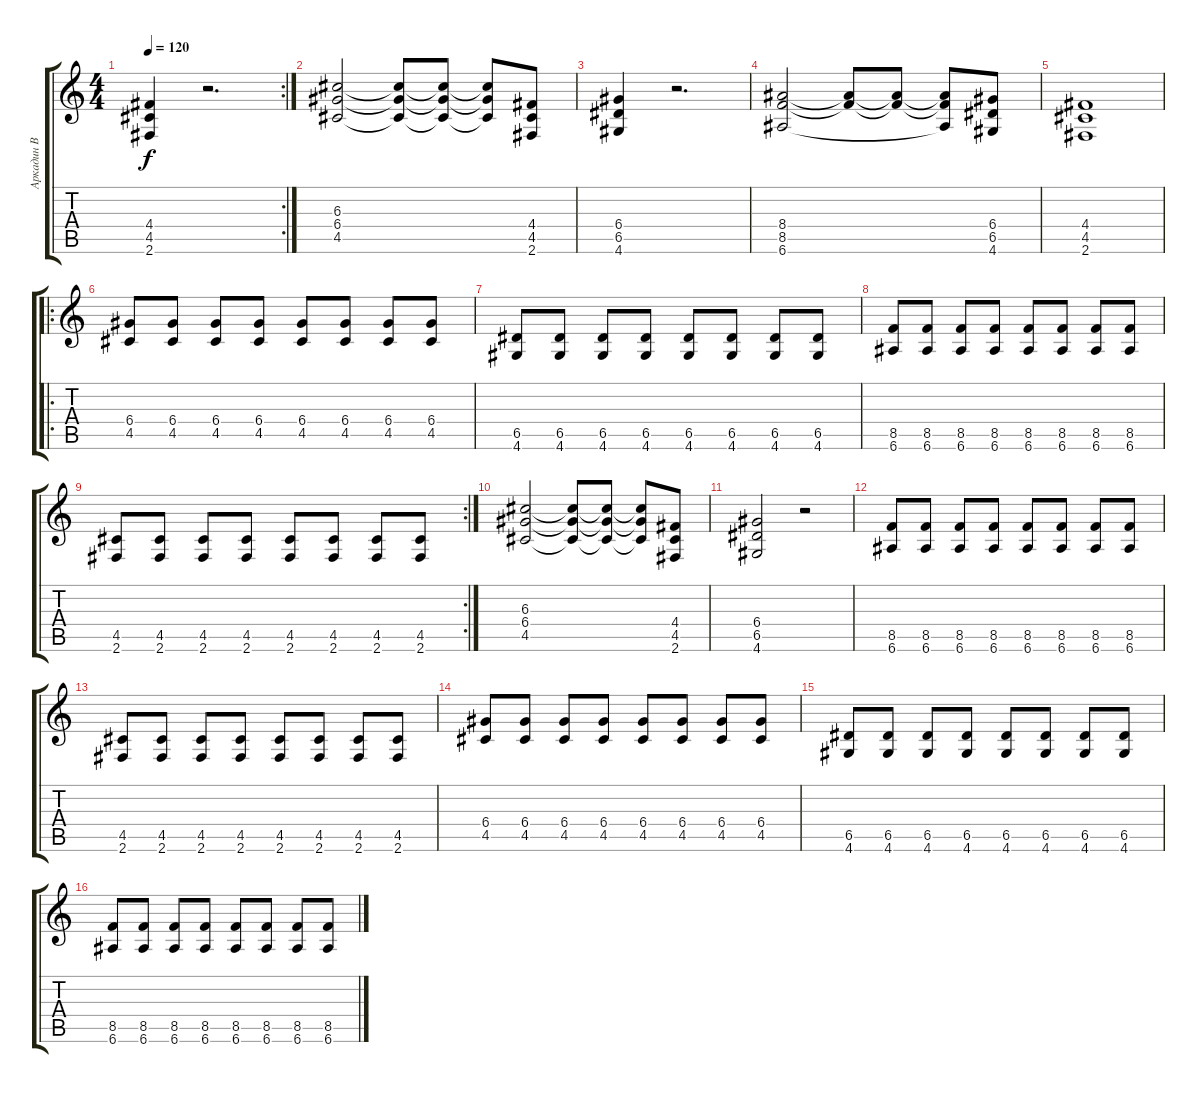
\track ("Аркадин В" "Аркадин В") {instrument distortionguitar}
\staff {score tabs}
\tuning (E4 B3 G3 D3 A2 E2) {hide}
\rc 2
\ts (4 4)
\tempo 120
\clef g2
\ks c
(4.4 4.5 2.6).4{dy f} r.2{d} |
(6.3 6.4 4.5).2 (6.3{t} 6.4{t} 4.5{t}).8 (6.3{t} 6.4{t} 4.5{t}).8 (6.3{t} 6.4{t} 4.5{t}).8 (4.4 4.5 2.6).8 |
(6.4 6.5 4.6).4 r.2{d} |
(8.4 8.5 6.6).2 (8.4{t} 8.5{t}).8 (8.4{t} 8.5{t}).8 (8.4{t} 8.5{t} 6.6{t}).8 (6.4 6.5 4.6).8 |
(4.4 4.5 2.6).1 |
\ro
(6.4 4.5).8{volume 13} (6.4 4.5).8 (6.4 4.5).8 (6.4 4.5).8 (6.4 4.5).8 (6.4 4.5).8 (6.4 4.5).8 (6.4 4.5).8 |
(6.5 4.6).8 (6.5 4.6).8 (6.5 4.6).8 (6.5 4.6).8 (6.5 4.6).8 (6.5 4.6).8 (6.5 4.6).8 (6.5 4.6).8 |
(8.5 6.6).8 (8.5 6.6).8 (8.5 6.6).8 (8.5 6.6).8 (8.5 6.6).8 (8.5 6.6).8 (8.5 6.6).8 (8.5 6.6).8 |
\rc 2
(4.5 2.6).8 (4.5 2.6).8 (4.5 2.6).8 (4.5 2.6).8 (4.5 2.6).8 (4.5 2.6).8 (4.5 2.6).8 (4.5 2.6).8 |
(6.3 6.4 4.5).2 (6.3{t} 6.4{t} 4.5{t}).8 (6.3{t} 6.4{t} 4.5{t}).8 (6.3{t} 6.4{t} 4.5{t}).8 (4.4 4.5 2.6).8 |
(6.4 6.5 4.6).2 r.2 |
(8.5 6.6).8 (8.5 6.6).8 (8.5 6.6).8 (8.5 6.6).8 (8.5 6.6).8 (8.5 6.6).8 (8.5 6.6).8 (8.5 6.6).8 |
(4.5 2.6).8 (4.5 2.6).8 (4.5 2.6).8 (4.5 2.6).8 (4.5 2.6).8 (4.5 2.6).8 (4.5 2.6).8 (4.5 2.6).8 |
(6.4 4.5).8 (6.4 4.5).8 (6.4 4.5).8 (6.4 4.5).8 (6.4 4.5).8 (6.4 4.5).8 (6.4 4.5).8 (6.4 4.5).8 |
(6.5 4.6).8 (6.5 4.6).8 (6.5 4.6).8 (6.5 4.6).8 (6.5 4.6).8 (6.5 4.6).8 (6.5 4.6).8 (6.5 4.6).8 |
(8.5 6.6).8 (8.5 6.6).8 (8.5 6.6).8 (8.5 6.6).8 (8.5 6.6).8 (8.5 6.6).8 (8.5 6.6).8 (8.5 6.6).8
